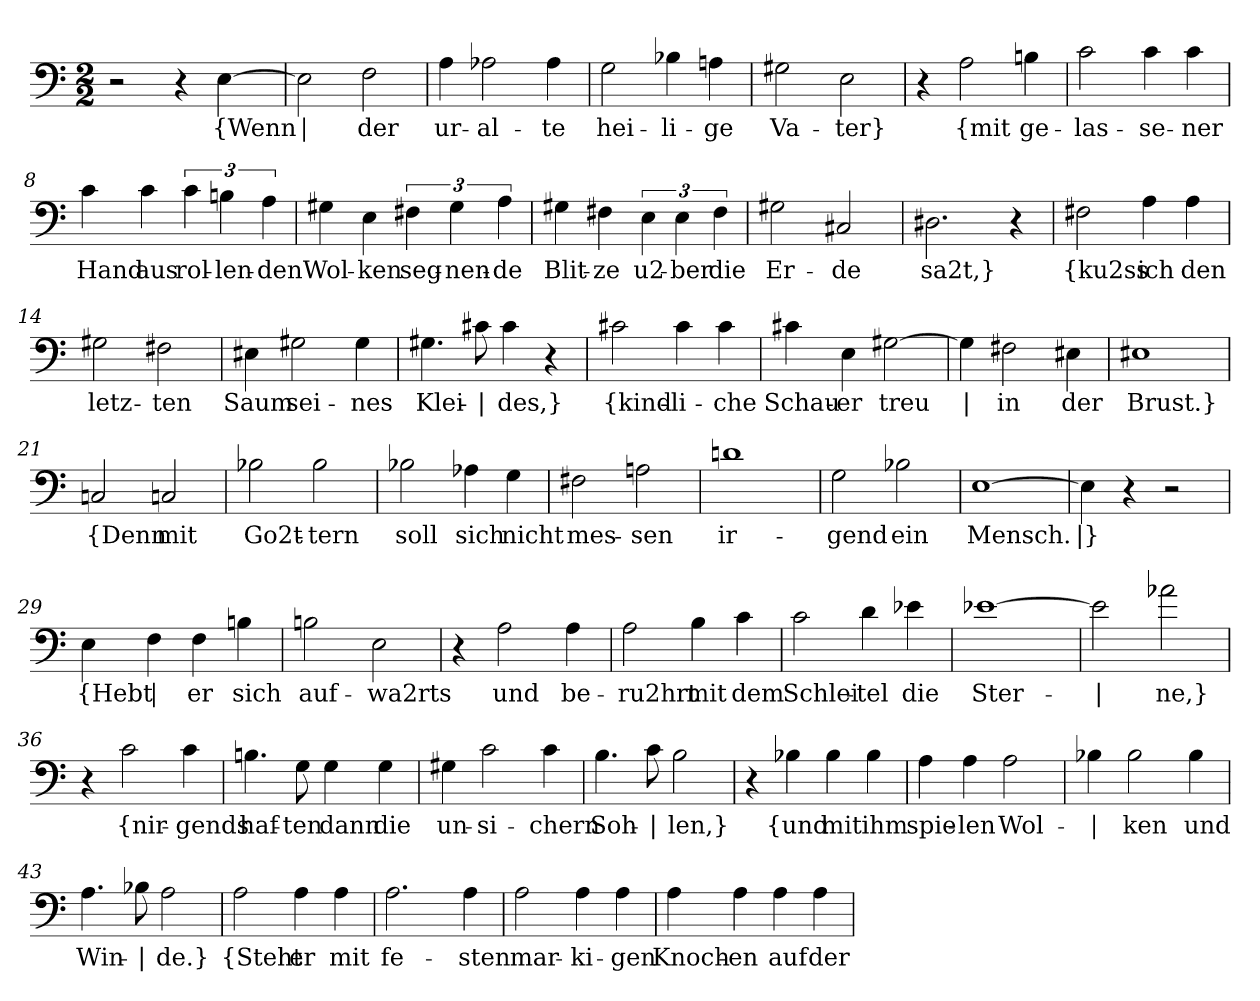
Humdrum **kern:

**kern	**text
*part1	*part1
*staff1	*staff1
*clefF4	*
*k[]	*
*M2/2	*
=1	=1
2r	.
4r	.
!	!LO:LY:b
[4E\	{Wenn
=2	=2
!	!LO:LY:b
2E\]	|
!	!LO:LY:b
2F\	der
=3	=3
!	!LO:LY:b
4A\	ur-
!	!LO:LY:b
2A-X\	-al-
!	!LO:LY:b
4A-\	-te
=4	=4
!	!LO:LY:b
2G\	hei-
!	!LO:LY:b
4B-X\	-li-
!	!LO:LY:b
4An\	-ge
=5	=5
!	!LO:LY:b
2G#X\	Va-
!	!LO:LY:b
2E\	-ter}
=6	=6
4r	.
!	!LO:LY:b
2A\	{mit
!	!LO:LY:b
4Bn\	ge-
=7	=7
!	!LO:LY:b
2c\	-las-
!	!LO:LY:b
4c\	-se-
!	!LO:LY:b
4c\	-ner
!!LO:LB:g=z
=8	=8
!	!LO:LY:b
4c\	Hand
!	!LO:LY:b
4c\	aus
!	!LO:LY:b
6c\	rol-
!	!LO:LY:b
6Bn\	-len-
!	!LO:LY:b
6A\	-den
=9	=9
!	!LO:LY:b
4G#X\	Wol-
!	!LO:LY:b
4E\	-ken
!	!LO:LY:b
6F#X\	seg-
!	!LO:LY:b
6G#\	-nen-
!	!LO:LY:b
6A\	-de
=10	=10
!	!LO:LY:b
4G#X\	Blit-
!	!LO:LY:b
4F#X\	-ze
!	!LO:LY:b
6E\	u2-
!	!LO:LY:b
6E\	-ber
!	!LO:LY:b
6F#\	die
=11	=11
!	!LO:LY:b
2G#X\	Er-
!	!LO:LY:b
2C#X/	-de
=12	=12
!	!LO:LY:b
2.D#X\	sa2t,}
4r	.
!!LO:LB:g=z
=13	=13
!	!LO:LY:b
2F#X\	{ku2ss
!	!LO:LY:b
4A\	ich
!	!LO:LY:b
4A\	den
=14	=14
!	!LO:LY:b
2G#X\	letz-
!	!LO:LY:b
2F#X\	-ten
=15	=15
!	!LO:LY:b
4E#X\	Saum
!	!LO:LY:b
2G#X\	sei-
!	!LO:LY:b
4G#\	-nes
=16	=16
!	!LO:LY:b
4.G#X\	Klei-
!	!LO:LY:b
8c#X\	|
!	!LO:LY:b
4c#\	-des,}
4r	.
=17	=17
!	!LO:LY:b
2c#X\	{kind-
!	!LO:LY:b
4c#\	-li-
!	!LO:LY:b
4c#\	-che
=18	=18
!	!LO:LY:b
4c#X\	Schau-
!	!LO:LY:b
4E\	-er
!	!LO:LY:b
[2G#X\	treu
=19	=19
!	!LO:LY:b
4G#\]	|
!	!LO:LY:b
2F#X\	in
!	!LO:LY:b
4E#X\	der
!!LO:LB:g=z
=20	=20
!	!LO:LY:b
1E#X	Brust.}
=21	=21
!	!LO:LY:b
2Cn/	{Denn
!	!LO:LY:b
2Cn/	mit
=22	=22
!	!LO:LY:b
2B-X\	Go2t-
!	!LO:LY:b
2B-\	-tern
=23	=23
!	!LO:LY:b
2B-X\	soll
!	!LO:LY:b
4A-X\	sich
!	!LO:LY:b
4G\	nicht
=24	=24
!	!LO:LY:b
2F#X\	mes-
!	!LO:LY:b
2An\	-sen
=25	=25
!	!LO:LY:b
1dn	ir-
=26	=26
!	!LO:LY:b
2G\	-gend
!	!LO:LY:b
2B-X\	ein
=27	=27
!	!LO:LY:b
[1E	Mensch.
=28	=28
!	!LO:LY:b
4E\]	|}
4r	.
2r	.
!!LO:LB:g=z
=29	=29
!	!LO:LY:b
4E\	{Hebt
!	!LO:LY:b
4F\	|
!	!LO:LY:b
4F\	er
!	!LO:LY:b
4Bn\	sich
=30	=30
!	!LO:LY:b
2Bn\	auf-
!	!LO:LY:b
2E\	-wa2rts
=31	=31
4r	.
!	!LO:LY:b
2A\	und
!	!LO:LY:b
4A\	be-
=32	=32
!	!LO:LY:b
2A\	-ru2hrt
!	!LO:LY:b
4B\	mit
!	!LO:LY:b
4c\	dem
=33	=33
!	!LO:LY:b
2c\	Schlei-
!	!LO:LY:b
4d\	-tel
!	!LO:LY:b
4e-X\	die
=34	=34
!	!LO:LY:b
[1e-X	Ster-
=35	=35
!	!LO:LY:b
2e-\]	|
!	!LO:LY:b
2a-X\	-ne,}
!!LO:LB:g=z
=36	=36
4r	.
!	!LO:LY:b
2c\	{nir-
!	!LO:LY:b
4c\	-gends
=37	=37
!	!LO:LY:b
4.Bn\	haf-
!	!LO:LY:b
8G\	-ten
!	!LO:LY:b
4G\	dann
!	!LO:LY:b
4G\	die
=38	=38
!	!LO:LY:b
4G#X\	un-
!	!LO:LY:b
2c\	-si-
!	!LO:LY:b
4c\	-chern
=39	=39
!	!LO:LY:b
4.B\	Soh-
!	!LO:LY:b
8c\	|
!	!LO:LY:b
2B\	-len,}
=40	=40
4r	.
!	!LO:LY:b
4B-X\	{und
!	!LO:LY:b
4B-\	mit
!	!LO:LY:b
4B-\	ihm
=41	=41
!	!LO:LY:b
4A\	spie-
!	!LO:LY:b
4A\	-len
!	!LO:LY:b
2A\	Wol-
!!LO:LB:g=z
=42	=42
!	!LO:LY:b
4B-X\	|
!	!LO:LY:b
2B-\	-ken
!	!LO:LY:b
4B-\	und
=43	=43
!	!LO:LY:b
4.A\	Win-
!	!LO:LY:b
8B-X\	|
!	!LO:LY:b
2A\	-de.}
=44	=44
!	!LO:LY:b
2A\	{Steht
!	!LO:LY:b
4A\	er
!	!LO:LY:b
4A\	mit
=45	=45
!	!LO:LY:b
2.A\	fe-
!	!LO:LY:b
4A\	-sten
=46	=46
!	!LO:LY:b
2A\	mar-
!	!LO:LY:b
4A\	-ki-
!	!LO:LY:b
4A\	-gen
=47	=47
!	!LO:LY:b
4A\	Knoch-
!	!LO:LY:b
4A\	-en
!	!LO:LY:b
4A\	auf
!	!LO:LY:b
4A\	der
=	=
*-	*-
